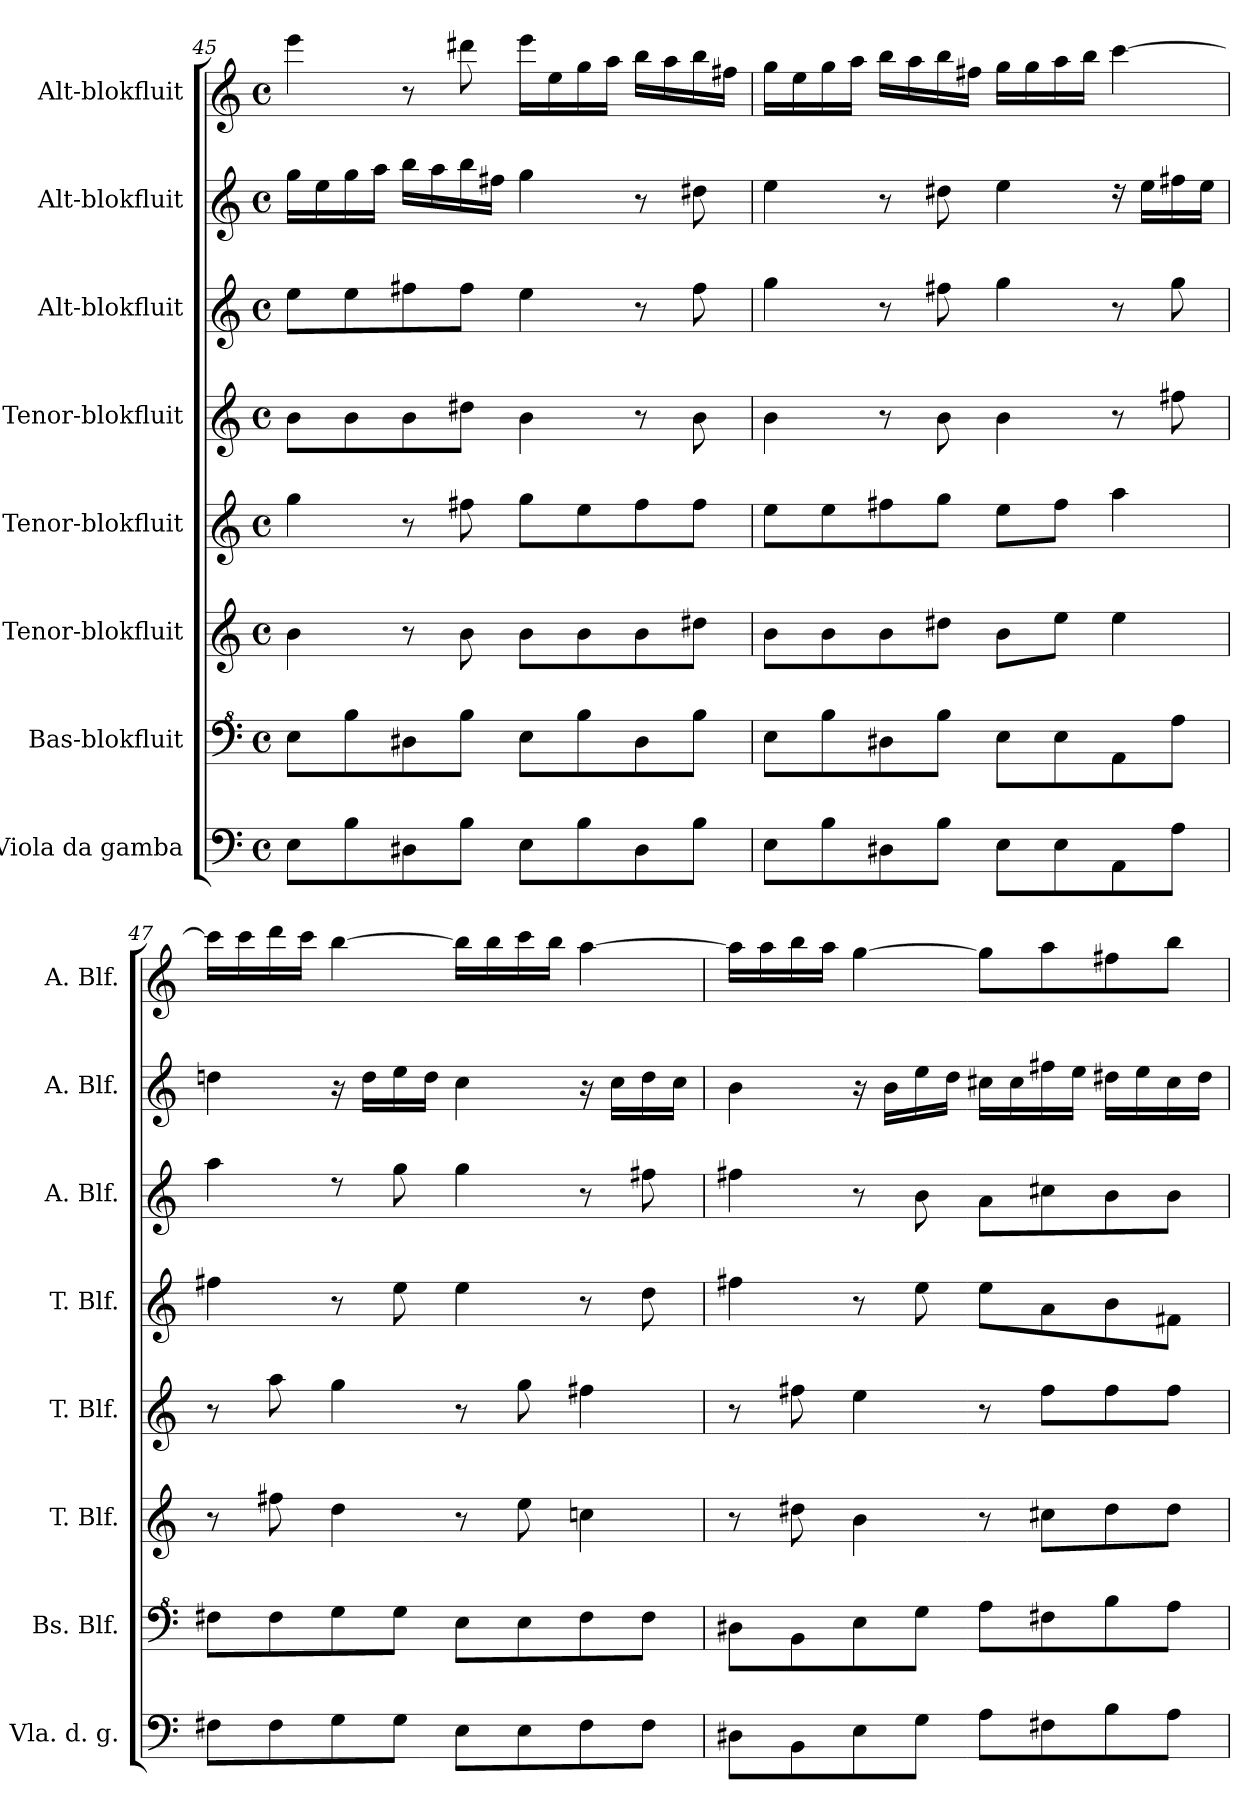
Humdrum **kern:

**kern	**kern	**kern	**kern	**kern	**kern	**kern	**kern
*part8	*part7	*part6	*part5	*part4	*part3	*part2	*part1
*staff8	*staff7	*staff6	*staff5	*staff4	*staff3	*staff2	*staff1
*I"Viola da gamba	*I"Bas-blokfluit	*I"Tenor-blokfluit	*I"Tenor-blokfluit	*I"Tenor-blokfluit	*I"Alt-blokfluit	*I"Alt-blokfluit	*I"Alt-blokfluit
*I'Vla. d. g.	*I'Bs. Blf.	*I'T. Blf.	*I'T. Blf.	*I'T. Blf.	*I'A. Blf.	*I'A. Blf.	*I'A. Blf.
!!LO:PB:g=z
*clefF4	*clefF^4	*clefG2	*clefG2	*clefG2	*clefG2	*clefG2	*clefG2
*k[]	*k[]	*k[]	*k[]	*k[]	*k[]	*k[]	*k[]
*M4/4	*M4/4	*M4/4	*M4/4	*M4/4	*M4/4	*M4/4	*M4/4
*met(c)	*met(c)	*met(c)	*met(c)	*met(c)	*met(c)	*met(c)	*met(c)
=45	=45	=45	=45	=45	=45	=45	=45
8E\L	8e\L	4b\	4gg\	8b\L	8ee\L	16gg\LL	4eee\
.	.	.	.	.	.	16ee\	.
8B\	8b\	.	.	8b\	8ee\	16gg\	.
.	.	.	.	.	.	16aa\JJ	.
8D#X\	8d#X\	8r	8r	8b\	8ff#X\	16bb\LL	8r
.	.	.	.	.	.	16aa\	.
8B\J	8b\J	8b\	8ff#X\	8dd#X\J	8ff#\J	16bb\	8ddd#X\
.	.	.	.	.	.	16ff#X\JJ	.
8E\L	8e\L	8b\L	8gg\L	4b\	4ee\	4gg\	16eee\LL
.	.	.	.	.	.	.	16ee\
8B\	8b\	8b\	8ee\	.	.	.	16gg\
.	.	.	.	.	.	.	16aa\JJ
8D#\	8d#\	8b\	8ff#\	8r	8r	8r	16bb\LL
.	.	.	.	.	.	.	16aa\
8B\J	8b\J	8dd#X\J	8ff#\J	8b\	8ff#\	8dd#X\	16bb\
.	.	.	.	.	.	.	16ff#X\JJ
=46	=46	=46	=46	=46	=46	=46	=46
8E\L	8e\L	8b\L	8ee\L	4b\	4gg\	4ee\	16gg\LL
.	.	.	.	.	.	.	16ee\
8B\	8b\	8b\	8ee\	.	.	.	16gg\
.	.	.	.	.	.	.	16aa\JJ
8D#X\	8d#X\	8b\	8ff#X\	8r	8r	8r	16bb\LL
.	.	.	.	.	.	.	16aa\
8B\J	8b\J	8dd#X\J	8gg\J	8b\	8ff#X\	8dd#X\	16bb\
.	.	.	.	.	.	.	16ff#X\JJ
8E\L	8e\L	8b\L	8ee\L	4b\	4gg\	4ee\	16gg\LL
.	.	.	.	.	.	.	16gg\
8E\	8e\	8ee\J	8ff#\J	.	.	.	16aa\
.	.	.	.	.	.	.	16bb\JJ
8AA\	8A\	4ee\	4aa\	8r	8r	16rdd	[4ccc\
.	.	.	.	.	.	16ee\LL	.
8A\J	8a\J	.	.	8ff#X\	8gg\	16ff#X\	.
.	.	.	.	.	.	16ee\JJ	.
!!LO:PB:g=z
=47	=47	=47	=47	=47	=47	=47	=47
8F#X\L	8f#X\L	8r	8r	4ff#X\	4aa\	4ddn\	16ccc\LL]
.	.	.	.	.	.	.	16ccc\
8F#\	8f#\	8ff#X\	8aa\	.	.	.	16ddd\
.	.	.	.	.	.	.	16ccc\JJ
8G\	8g\	4dd\	4gg\	8r	8rdd	16r	[4bb\
.	.	.	.	.	.	16dd\LL	.
8G\J	8g\J	.	.	8ee\	8gg\	16ee\	.
.	.	.	.	.	.	16dd\JJ	.
8E\L	8e\L	8r	8r	4ee\	4gg\	4cc\	16bb\LL]
.	.	.	.	.	.	.	16bb\
8E\	8e\	8ee\	8gg\	.	.	.	16ccc\
.	.	.	.	.	.	.	16bb\JJ
8F#\	8f#\	4ccn\	4ff#X\	8r	8r	16r	[4aa\
.	.	.	.	.	.	16cc\LL	.
8F#\J	8f#\J	.	.	8dd\	8ff#X\	16dd\	.
.	.	.	.	.	.	16cc\JJ	.
=48	=48	=48	=48	=48	=48	=48	=48
8D#X\L	8d#X\L	8r	8r	4ff#X\	4ff#X\	4b\	16aa\LL]
.	.	.	.	.	.	.	16aa\
8BB\	8B\	8dd#X\	8ff#X\	.	.	.	16bb\
.	.	.	.	.	.	.	16aa\JJ
8E\	8e\	4b\	4ee\	8r	8r	16r	[4gg\
.	.	.	.	.	.	16b\LL	.
8G\J	8g\J	.	.	8ee\	8b\	16ee\	.
.	.	.	.	.	.	16dd\JJ	.
8A\L	8a\L	8r	8r	8ee\L	8a\L	16cc#X\LL	8gg\L]
.	.	.	.	.	.	16cc#\	.
8F#X\	8f#X\	8cc#X\L	8ff#\L	8a\	8cc#X\	16ff#X\	8aa\
.	.	.	.	.	.	16ee\JJ	.
8B\	8b\	8dd#\	8ff#\	8b\	8b\	16dd#X\LL	8ff#X\
.	.	.	.	.	.	16ee\	.
8A\J	8a\J	8dd#\J	8ff#\J	8f#X\J	8b\J	16cc#\	8bb\J
.	.	.	.	.	.	16dd#\JJ	.
=	=	=	=	=	=	=	=
*-	*-	*-	*-	*-	*-	*-	*-
